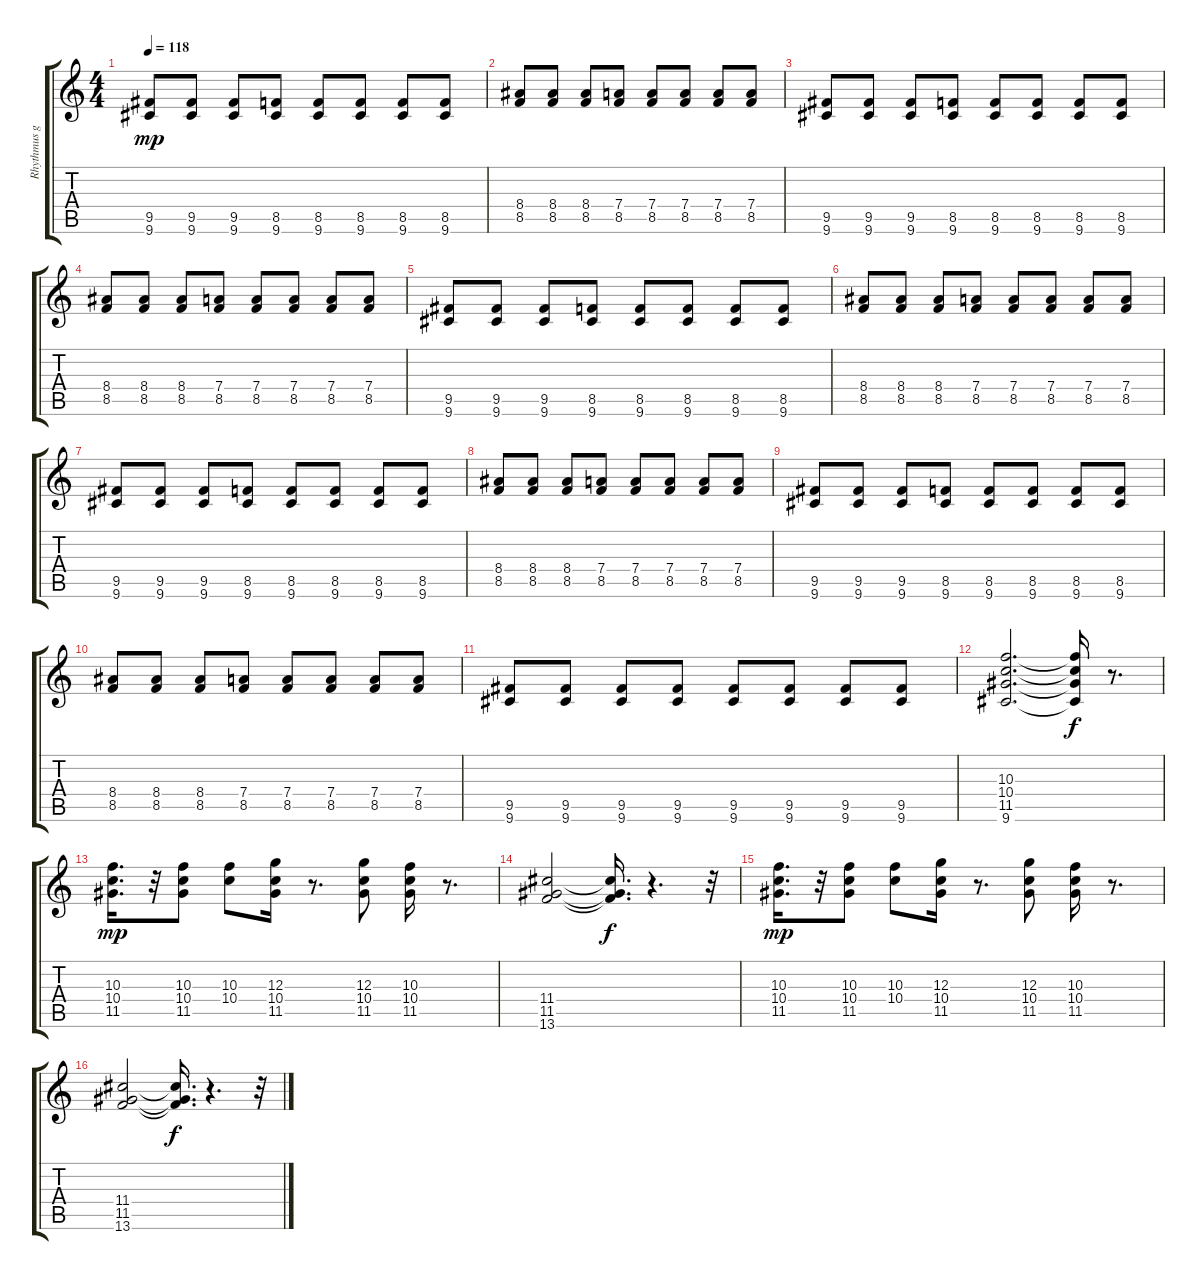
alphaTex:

\track ("Rhythmus gitarre" "Rhythmus g") {instrument acousticguitarsteel}
\staff {score tabs}
\tuning (E4 B3 G3 D3 A2 E2) {hide}
\ts (4 4)
\tempo 118
\clef g2
\ks c
(9.5 9.6).8{dy mp} (9.5 9.6).8 (9.5 9.6).8 (8.5 9.6).8 (8.5 9.6).8 (8.5 9.6).8 (8.5 9.6).8 (8.5 9.6).8 |
(8.4 8.5).8 (8.4 8.5).8 (8.4 8.5).8 (7.4 8.5).8 (7.4 8.5).8 (7.4 8.5).8 (7.4 8.5).8 (7.4 8.5).8 |
(9.5 9.6).8 (9.5 9.6).8 (9.5 9.6).8 (8.5 9.6).8 (8.5 9.6).8 (8.5 9.6).8 (8.5 9.6).8 (8.5 9.6).8 |
(8.4 8.5).8 (8.4 8.5).8 (8.4 8.5).8 (7.4 8.5).8 (7.4 8.5).8 (7.4 8.5).8 (7.4 8.5).8 (7.4 8.5).8 |
(9.5 9.6).8 (9.5 9.6).8 (9.5 9.6).8 (8.5 9.6).8 (8.5 9.6).8 (8.5 9.6).8 (8.5 9.6).8 (8.5 9.6).8 |
(8.4 8.5).8 (8.4 8.5).8 (8.4 8.5).8 (7.4 8.5).8 (7.4 8.5).8 (7.4 8.5).8 (7.4 8.5).8 (7.4 8.5).8 |
(9.5 9.6).8 (9.5 9.6).8 (9.5 9.6).8 (8.5 9.6).8 (8.5 9.6).8 (8.5 9.6).8 (8.5 9.6).8 (8.5 9.6).8 |
(8.4 8.5).8 (8.4 8.5).8 (8.4 8.5).8 (7.4 8.5).8 (7.4 8.5).8 (7.4 8.5).8 (7.4 8.5).8 (7.4 8.5).8 |
(9.5 9.6).8 (9.5 9.6).8 (9.5 9.6).8 (8.5 9.6).8 (8.5 9.6).8 (8.5 9.6).8 (8.5 9.6).8 (8.5 9.6).8 |
(8.4 8.5).8 (8.4 8.5).8 (8.4 8.5).8 (7.4 8.5).8 (7.4 8.5).8 (7.4 8.5).8 (7.4 8.5).8 (7.4 8.5).8 |
(9.5 9.6).8 (9.5 9.6).8 (9.5 9.6).8 (9.5 9.6).8 (9.5 9.6).8 (9.5 9.6).8 (9.5 9.6).8 (9.5 9.6).8 |
(10.3 10.4 11.5 9.6).2{d} (10.3{t} 10.4{t} 11.5{t} 9.6{t}).16{dy f} r.8{d} |
(10.3 10.4 11.5).16{d dy mp} r.32 (10.3 10.4 11.5).8 (10.3 10.4).8 (12.3 10.4 11.5).16 r.8{d} (12.3 10.4 11.5).8 (10.3 10.4 11.5).16 r.8{d} |
(11.4 11.5 13.6).2 (11.4{t} 11.5{t} 13.6{t}).16{d dy f} r.4{d} r.32 |
(10.3 10.4 11.5).16{d dy mp} r.32 (10.3 10.4 11.5).8 (10.3 10.4).8 (12.3 10.4 11.5).16 r.8{d} (12.3 10.4 11.5).8 (10.3 10.4 11.5).16 r.8{d} |
(11.4 11.5 13.6).2 (11.4{t} 11.5{t} 13.6{t}).16{d dy f} r.4{d} r.32
